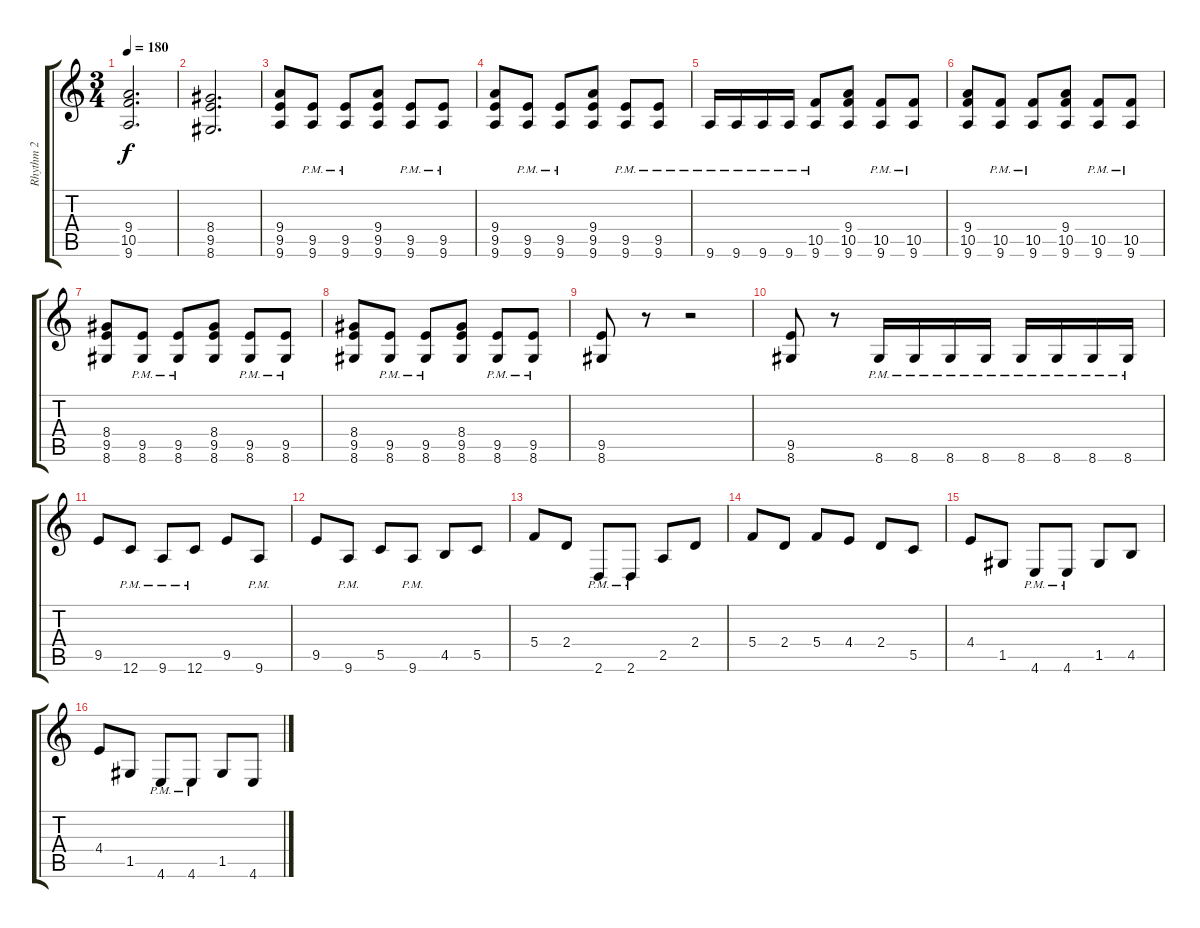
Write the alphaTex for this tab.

\track ("Rhythm 2" "Rhythm 2") {instrument overdrivenguitar}
\staff {score tabs}
\tuning (D4 A3 F3 C3 G2 C2) {hide}
\ts (3 4)
\tempo 180
\clef g2
\ks c
(9.4 10.5 9.6).2{d dy f} |
(8.4 9.5 8.6).2{d} |
(9.4 9.5 9.6).8 (9.5{pm} 9.6{pm}).8 (9.5{pm} 9.6{pm}).8 (9.4 9.5 9.6).8 (9.5{pm} 9.6{pm}).8 (9.5{pm} 9.6{pm}).8 |
(9.4 9.5 9.6).8 (9.5{pm} 9.6{pm}).8 (9.5{pm} 9.6{pm}).8 (9.4 9.5 9.6).8 (9.5{pm} 9.6{pm}).8 (9.5{pm} 9.6{pm}).8 |
9.6{pm}.16 9.6{pm}.16 9.6{pm}.16 9.6{pm}.16 (10.5{pm} 9.6{pm}).8 (9.4 10.5 9.6).8 (10.5{pm} 9.6{pm}).8 (10.5{pm} 9.6{pm}).8 |
(9.4 10.5 9.6).8 (10.5{pm} 9.6{pm}).8 (10.5{pm} 9.6{pm}).8 (9.4 10.5 9.6).8 (10.5{pm} 9.6{pm}).8 (10.5{pm} 9.6{pm}).8 |
(8.4 9.5 8.6).8 (9.5{pm} 8.6{pm}).8 (9.5{pm} 8.6{pm}).8 (8.4 9.5 8.6).8 (9.5{pm} 8.6{pm}).8 (9.5{pm} 8.6{pm}).8 |
(8.4 9.5 8.6).8 (9.5{pm} 8.6{pm}).8 (9.5{pm} 8.6{pm}).8 (8.4 9.5 8.6).8 (9.5{pm} 8.6{pm}).8 (9.5{pm} 8.6{pm}).8 |
(9.5 8.6).8 r.8 r.2 |
(9.5 8.6).8 r.8 8.6{pm}.16 8.6{pm}.16 8.6{pm}.16 8.6{pm}.16 8.6{pm}.16 8.6{pm}.16 8.6{pm}.16 8.6{pm}.16 |
9.5.8 12.6{pm}.8 9.6{pm}.8 12.6{pm}.8 9.5.8 9.6{pm}.8 |
9.5.8 9.6{pm}.8 5.5.8 9.6{pm}.8 4.5.8 5.5.8 |
5.4.8 2.4.8 2.6{pm}.8 2.6{pm}.8 2.5.8 2.4.8 |
5.4.8 2.4.8 5.4.8 4.4.8 2.4.8 5.5.8 |
4.4.8 1.5.8 4.6{pm}.8 4.6{pm}.8 1.5.8 4.5.8 |
4.4.8 1.5.8 4.6{pm}.8 4.6{pm}.8 1.5.8 4.6.8
